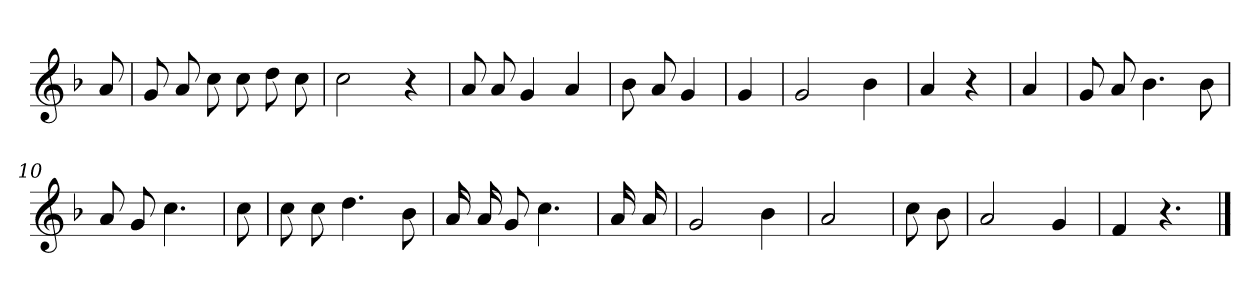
**kern
*part1
*staff1
*clefG2
*k[b-]
*F:
=
8a
=1
8g
8a
8cc
8cc
8dd
8cc
=2
2cc
4r
=3
8a
8a
4g
4a
=4
8b-
8a
4g
=5
4g
=6
2g
4b-
=7
4a
4r
=8
4a
=9
8g
8a
4.b-
8b-
=10
8a
8g
4.cc
=11
8cc
=12
8cc
8cc
4.dd
8b-
=13
16a
16a
8g
4.cc
=14
16a
16a
=15
2g
4b-
=16
2a
=17
8cc
8b-
=18
2a
4g
=19
4f
4.r
==
*-
